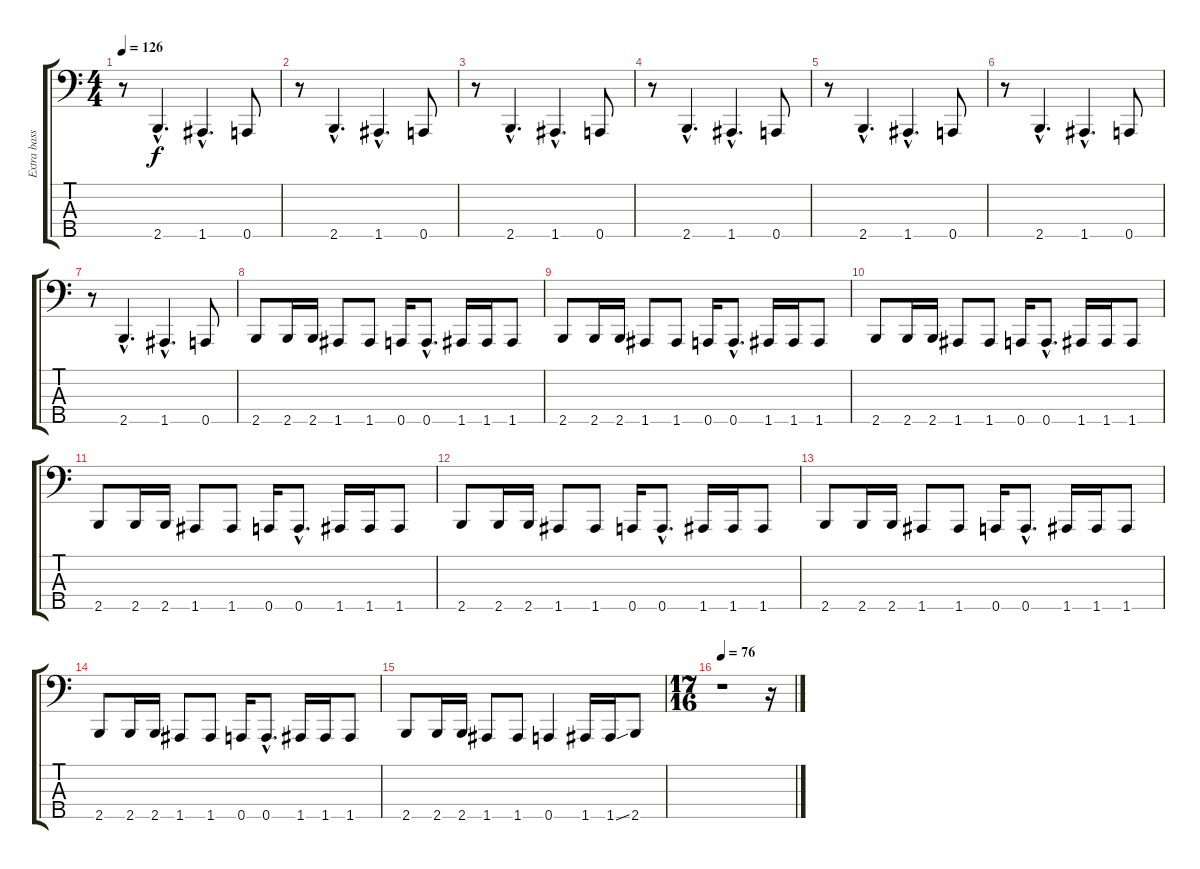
\track ("Extra bass" "Extra bass") {instrument electricbassfinger}
\staff {score tabs}
\tuning (F2 C2 G1 D1 A0) {hide}
\ts (4 4)
\tempo 126
\clef f4
\ks c
r.8{dy f} 2.5{hac}.4{d} 1.5{hac}.4{d} 0.5.8 |
r.8 2.5{hac}.4{d} 1.5{hac}.4{d} 0.5.8 |
r.8 2.5{hac}.4{d} 1.5{hac}.4{d} 0.5.8 |
r.8 2.5{hac}.4{d} 1.5{hac}.4{d} 0.5.8 |
r.8 2.5{hac}.4{d} 1.5{hac}.4{d} 0.5.8 |
r.8 2.5{hac}.4{d} 1.5{hac}.4{d} 0.5.8 |
r.8 2.5{hac}.4{d} 1.5{hac}.4{d} 0.5.8 |
2.5.8 2.5.16 2.5.16 1.5.8 1.5.8 0.5.16 0.5{hac}.8{d} 1.5.16 1.5.16 1.5.8 |
2.5.8 2.5.16 2.5.16 1.5.8 1.5.8 0.5.16 0.5{hac}.8{d} 1.5.16 1.5.16 1.5.8 |
2.5.8 2.5.16 2.5.16 1.5.8 1.5.8 0.5.16 0.5{hac}.8{d} 1.5.16 1.5.16 1.5.8 |
2.5.8 2.5.16 2.5.16 1.5.8 1.5.8 0.5.16 0.5{hac}.8{d} 1.5.16 1.5.16 1.5.8 |
2.5.8 2.5.16 2.5.16 1.5.8 1.5.8 0.5.16 0.5{hac}.8{d} 1.5.16 1.5.16 1.5.8 |
2.5.8 2.5.16 2.5.16 1.5.8 1.5.8 0.5.16 0.5{hac}.8{d} 1.5.16 1.5.16 1.5.8 |
2.5.8 2.5.16 2.5.16 1.5.8 1.5.8 0.5.16 0.5{hac}.8{d} 1.5.16 1.5.16 1.5.8 |
2.5.8 2.5.16 2.5.16 1.5.8 1.5.8 0.5.4 1.5.16 1.5{ss}.16 2.5.8 |
\ts (17 16)
\tempo 76
r.1 r.16
